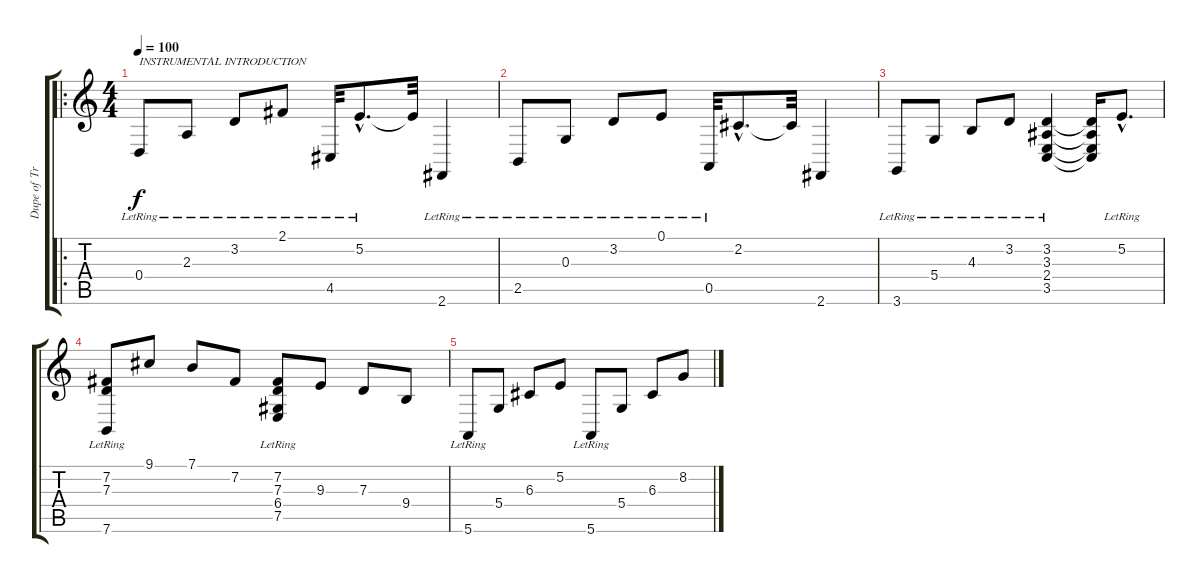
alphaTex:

\track ("Dupe of Trak 1" "Dupe of Tr") {instrument voiceoohs}
\staff {score tabs}
\tuning (E4 B3 G3 D3 A2 E2) {hide}
\ro
\ts (4 4)
\tempo 100
\clef g2
\ks c
0.4{lr}.8{txt "INSTRUMENTAL INTRODUCTION" dy f instrument voiceoohs} 2.3{lr}.8 3.2{lr}.8 2.1{lr}.8 4.5{lr}.32 5.2{hac lr}.8{d} 5.2{t}.32 2.6{lr}.4 |
2.5{lr}.8 0.3{lr}.8 3.2{lr}.8 0.1{lr}.8 0.5{lr}.32 2.2{hac}.8{d} 2.2{t}.32 2.6.4 |
3.6{lr}.8 5.4{lr}.8 4.3{lr}.8 3.2{lr}.8 (3.2{lr} 3.3{lr} 2.4{lr} 3.5{lr}).4 (3.2{t} 3.3{t} 2.4{t} 3.5{t}).16 5.2{hac lr}.8{d} |
(7.2{lr} 7.3{lr} 7.6{lr}).8 9.1.8 7.1.8 7.2.8 (7.2{lr} 7.3{lr} 6.4{lr} 7.5{lr}).8 9.3.8 7.3.8 9.4.8 |
5.6{lr}.8 5.4.8 6.3.8 5.2.8 5.6{lr}.8 5.4.8 6.3.8 8.2.8
